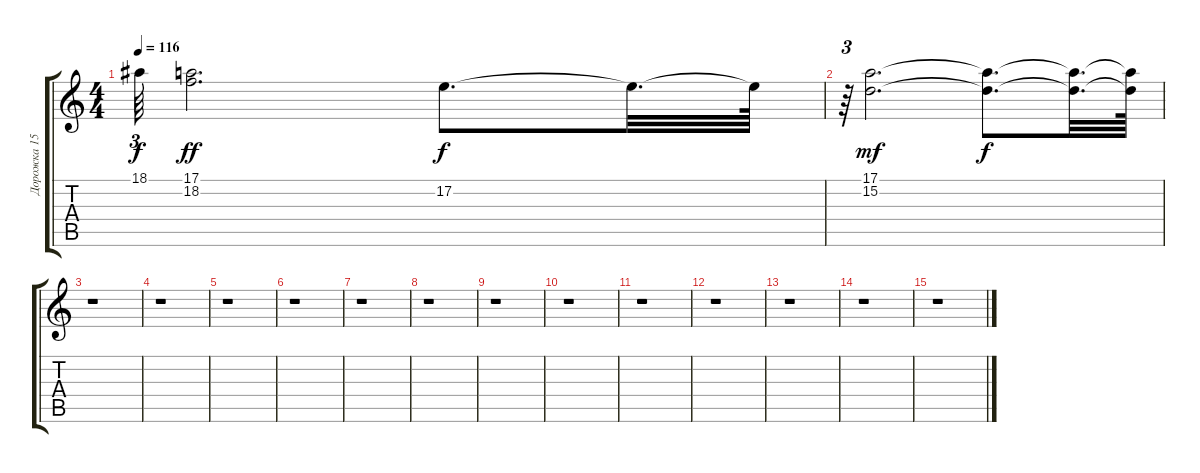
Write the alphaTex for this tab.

\track ("Дорожка 15" "Дорожка 15") {instrument rockorgan}
\staff {score tabs}
\tuning (E4 B3 G3 D3 A2 E2) {hide}
\ts (4 4)
\tempo 116
\clef g2
\ks c
18.1{t}.64{tu (3 2) dy f} (17.1 18.2).2{d dy ff balance 16} 17.2.8{d dy f balance 7} 17.2{t}.32{d} 17.2{t}.64 |
r.64{tu (3 2)} (17.1 15.2).2{d dy mf balance 16} (17.1{t} 15.2{t}).8{d dy f} (17.1{t} 15.2{t}).32{d} (17.1{t} 15.2{t}).64 |
r.1 |
r.1 |
r.1 |
r.1 |
r.1 |
r.1 |
r.1 |
r.1 |
r.1 |
r.1 |
r.1 |
r.1 |
r.1
